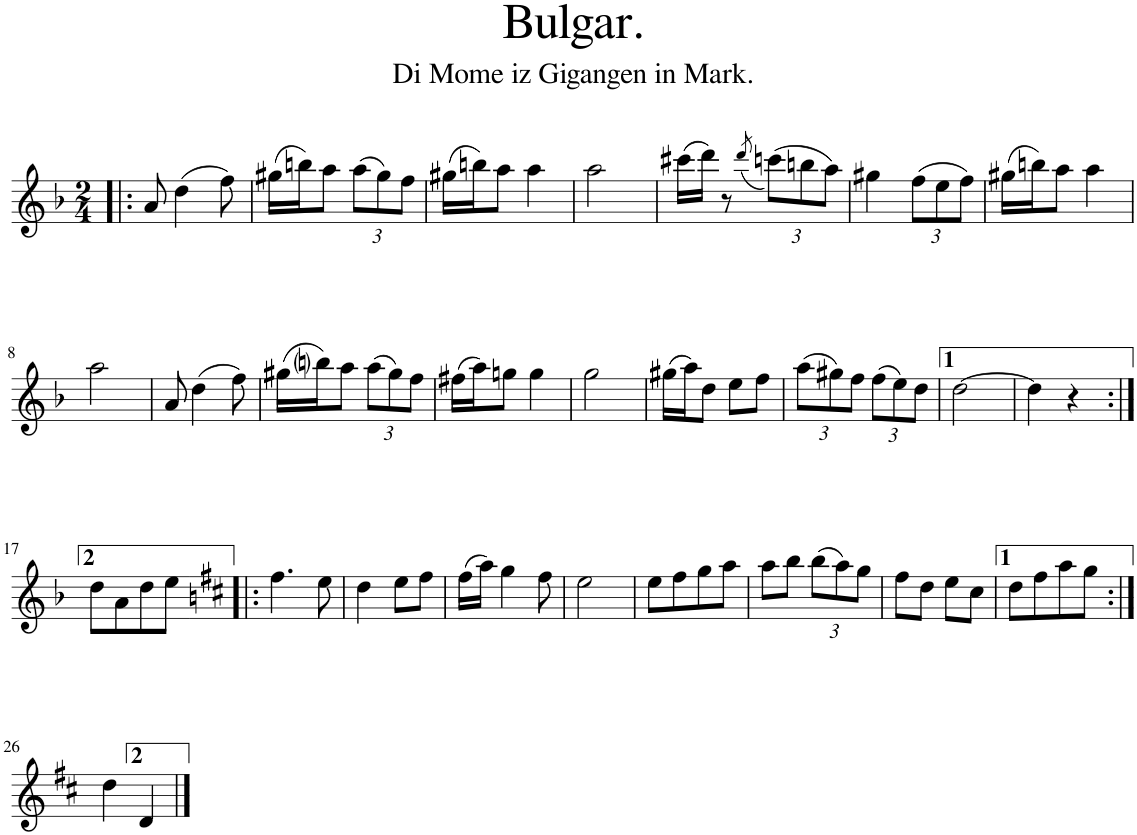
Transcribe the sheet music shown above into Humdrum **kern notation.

**kern
*part1
*staff1
*I"Piano
*I'Pno.
*clefG2
*k[b-]
*d:
*M2/4
=1!|:
8a/
(4dd\
8ff\)
=2
(16gg#X\LL
16bbn\J)
8aa\J
*Xbrackettup
(12aa\L
12gg#\)
12ff\J
=3
(16gg#X\LL
16bbn\J)
8aa\J
4aa\
=4
2aa\
=5
(16ccc#X\LL
16ddd\JJ)
8r
(8qddd/
(12cccn\L)
12bbn\
12aa\J)
=6
4gg#X\
(12ff\L
12ee\
12ff\J)
=7
(16gg#X\LL
16bbn\J)
8aa\J
4aa\
!!LO:LB:g=z
=8
2aa\
=9
8a/
(4dd\
8ff\)
=10
(16gg#X\LL
16bbni\J)
8aa\J
(12aa\L
12gg#\)
12ff\J
=11
(16ff#X\LL
16aa\J)
8ggn\J
4gg\
=12
2gg\
=13
(16gg#X\LL
16aa\J)
8dd\J
8ee\L
8ff\J
=14
(12aa\L
12gg#X\)
12ff\J
(12ff\L
12ee\)
12dd\J
=15
[2dd\
=16
4dd\]
4r
!!LO:LB:g=z
=17:|!
8dd\L
8a\
8dd\
8ee\J
=18!|:
*k[f#c#]
4.ff#\
8ee\
=19
4dd\
8ee\L
8ff#\J
=20
(16ff#\LL
16aa\JJ)
4gg\
8ff#\
=21
2ee\
=22
8ee\L
8ff#\
8gg\
8aa\J
=23
8aa\L
8bb\J
(12bb\L
12aa\)
12gg\J
=24
8ff#\L
8dd\J
8ee\L
8cc#\J
=25
8dd\L
8ff#\
8aa\
8gg\J
!!LO:LB:g=z
=26:|!
4dd\
4d/
==
*-
